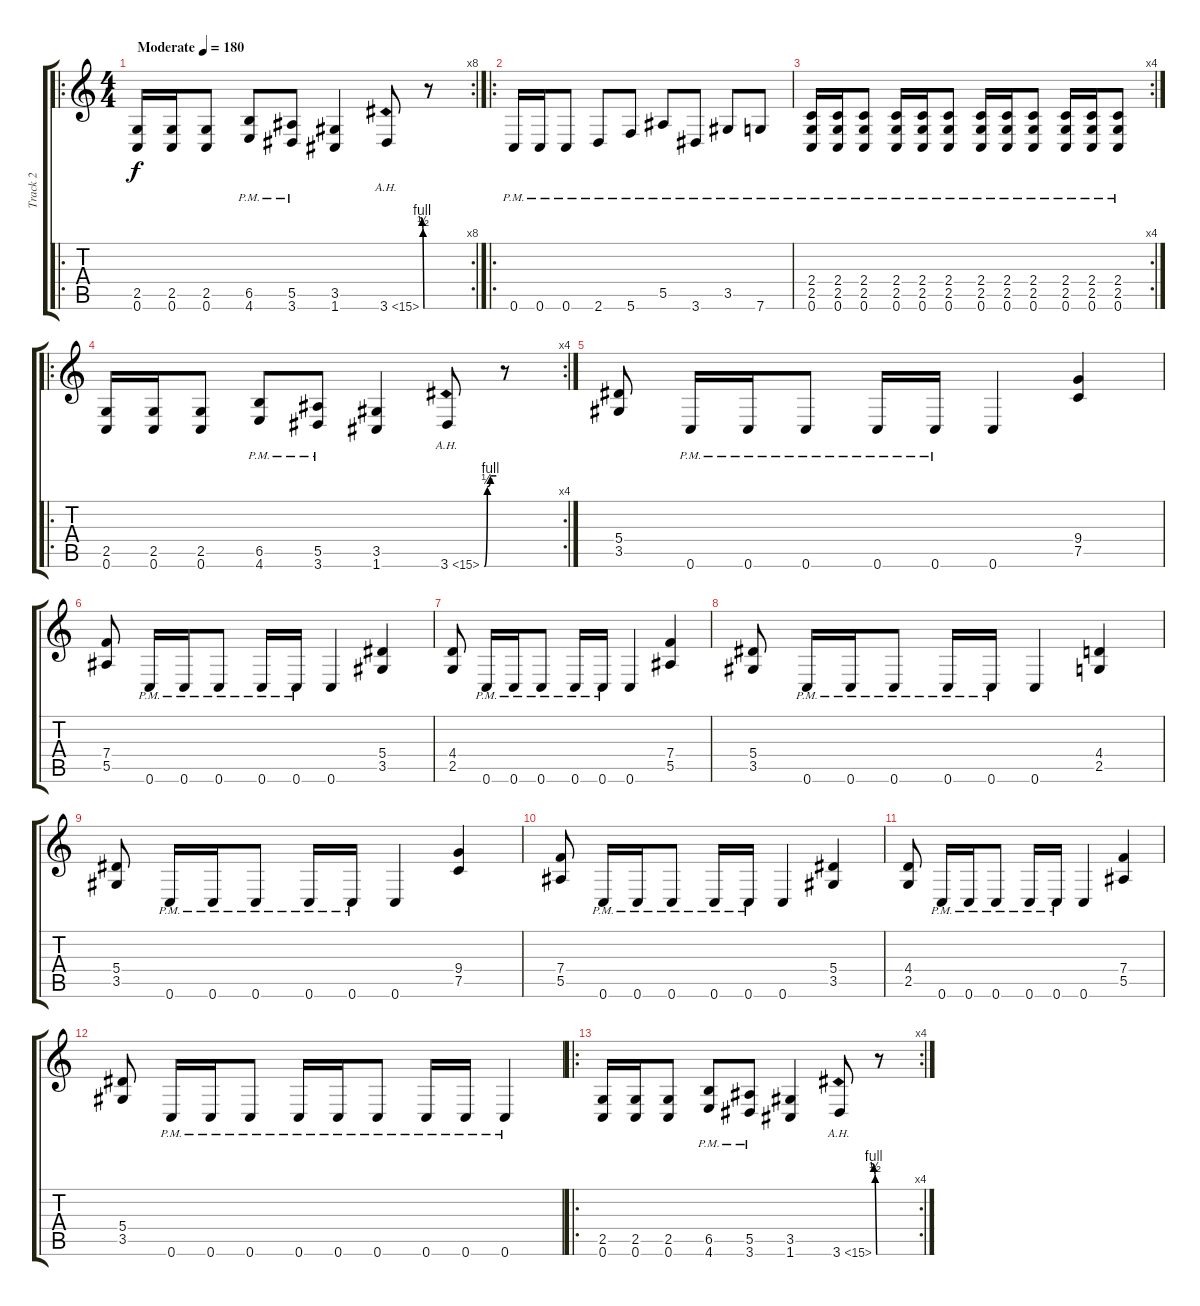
\track ("Track 2" "Track 2") {instrument overdrivenguitar}
\staff {score tabs}
\tuning (C4 G3 Eb3 Bb2 F2 C2) {hide}
\ro
\rc 8
\ts (4 4)
\tempo (180 "Moderate")
\clef g2
\ks c
(2.5 0.6).16{dy f instrument overdrivenguitar} (2.5 0.6).16 (2.5 0.6).8 (6.5 4.6{pm}).8 (5.5 3.6{pm}).8 (3.5 1.6).4 3.6{be (custom 0 0 15 2 30 4 60 4) ah 12}.8 r.8 |
\ro
0.6{pm}.16 0.6{pm}.16 0.6{pm}.8 2.6{pm}.8 5.6{pm}.8 5.5{pm}.8 3.6{pm}.8 3.5{pm}.8 7.6{pm}.8 |
\rc 4
(2.4{pm} 2.5{pm} 0.6{pm}).16 (2.4{pm} 2.5{pm} 0.6{pm}).16 (2.4{pm} 2.5{pm} 0.6{pm}).8 (2.4{pm} 2.5{pm} 0.6{pm}).16 (2.4{pm} 2.5{pm} 0.6{pm}).16 (2.4{pm} 2.5{pm} 0.6{pm}).8 (2.4{pm} 2.5{pm} 0.6{pm}).16 (2.4{pm} 2.5{pm} 0.6{pm}).16 (2.4{pm} 2.5{pm} 0.6{pm}).8 (2.4{pm} 2.5{pm} 0.6{pm}).16 (2.4{pm} 2.5{pm} 0.6{pm}).16 (2.4{pm} 2.5{pm} 0.6{pm}).8 |
\ro
\rc 4
(2.5 0.6).16 (2.5 0.6).16 (2.5 0.6).8 (6.5 4.6{pm}).8 (5.5 3.6{pm}).8 (3.5 1.6).4 3.6{be (custom 0 0 15 2 30 4 60 4) ah 12}.8 r.8 |
(5.4 3.5).8{beam split} 0.6{pm}.16 0.6{pm}.16{beam merge} 0.6{pm}.8{beam split} 0.6{pm}.16 0.6{pm}.16{beam merge} 0.6.4 (9.4 7.5).4 |
(7.4 5.5).8{beam split} 0.6{pm}.16 0.6{pm}.16{beam merge} 0.6{pm}.8{beam split} 0.6{pm}.16 0.6{pm}.16{beam merge} 0.6.4 (5.4 3.5).4 |
(4.4 2.5).8{beam split} 0.6{pm}.16 0.6{pm}.16{beam merge} 0.6{pm}.8{beam split} 0.6{pm}.16 0.6{pm}.16{beam merge} 0.6.4 (7.4 5.5).4 |
(5.4 3.5).8{beam split} 0.6{pm}.16 0.6{pm}.16{beam merge} 0.6{pm}.8{beam split} 0.6{pm}.16 0.6{pm}.16{beam merge} 0.6.4 (4.4 2.5).4 |
(5.4 3.5).8{beam split} 0.6{pm}.16 0.6{pm}.16{beam merge} 0.6{pm}.8{beam split} 0.6{pm}.16 0.6{pm}.16{beam merge} 0.6.4 (9.4 7.5).4 |
(7.4 5.5).8{beam split} 0.6{pm}.16 0.6{pm}.16{beam merge} 0.6{pm}.8{beam split} 0.6{pm}.16 0.6{pm}.16{beam merge} 0.6.4 (5.4 3.5).4 |
(4.4 2.5).8{beam split} 0.6{pm}.16 0.6{pm}.16{beam merge} 0.6{pm}.8{beam split} 0.6{pm}.16 0.6{pm}.16{beam merge} 0.6.4 (7.4 5.5).4 |
(5.4 3.5).8{beam split} 0.6{pm}.16 0.6{pm}.16{beam merge} 0.6{pm}.8{beam split} 0.6{pm}.16{beam merge} 0.6{pm}.16{beam merge} 0.6{pm}.8{beam split} 0.6{pm}.16{beam merge} 0.6{pm}.16{beam merge} 0.6{pm}.4 |
\ro
\rc 4
(2.5 0.6).16 (2.5 0.6).16 (2.5 0.6).8 (6.5 4.6{pm}).8 (5.5 3.6{pm}).8 (3.5 1.6).4 3.6{be (custom 0 0 15 2 30 4 60 4) ah 12}.8 r.8
